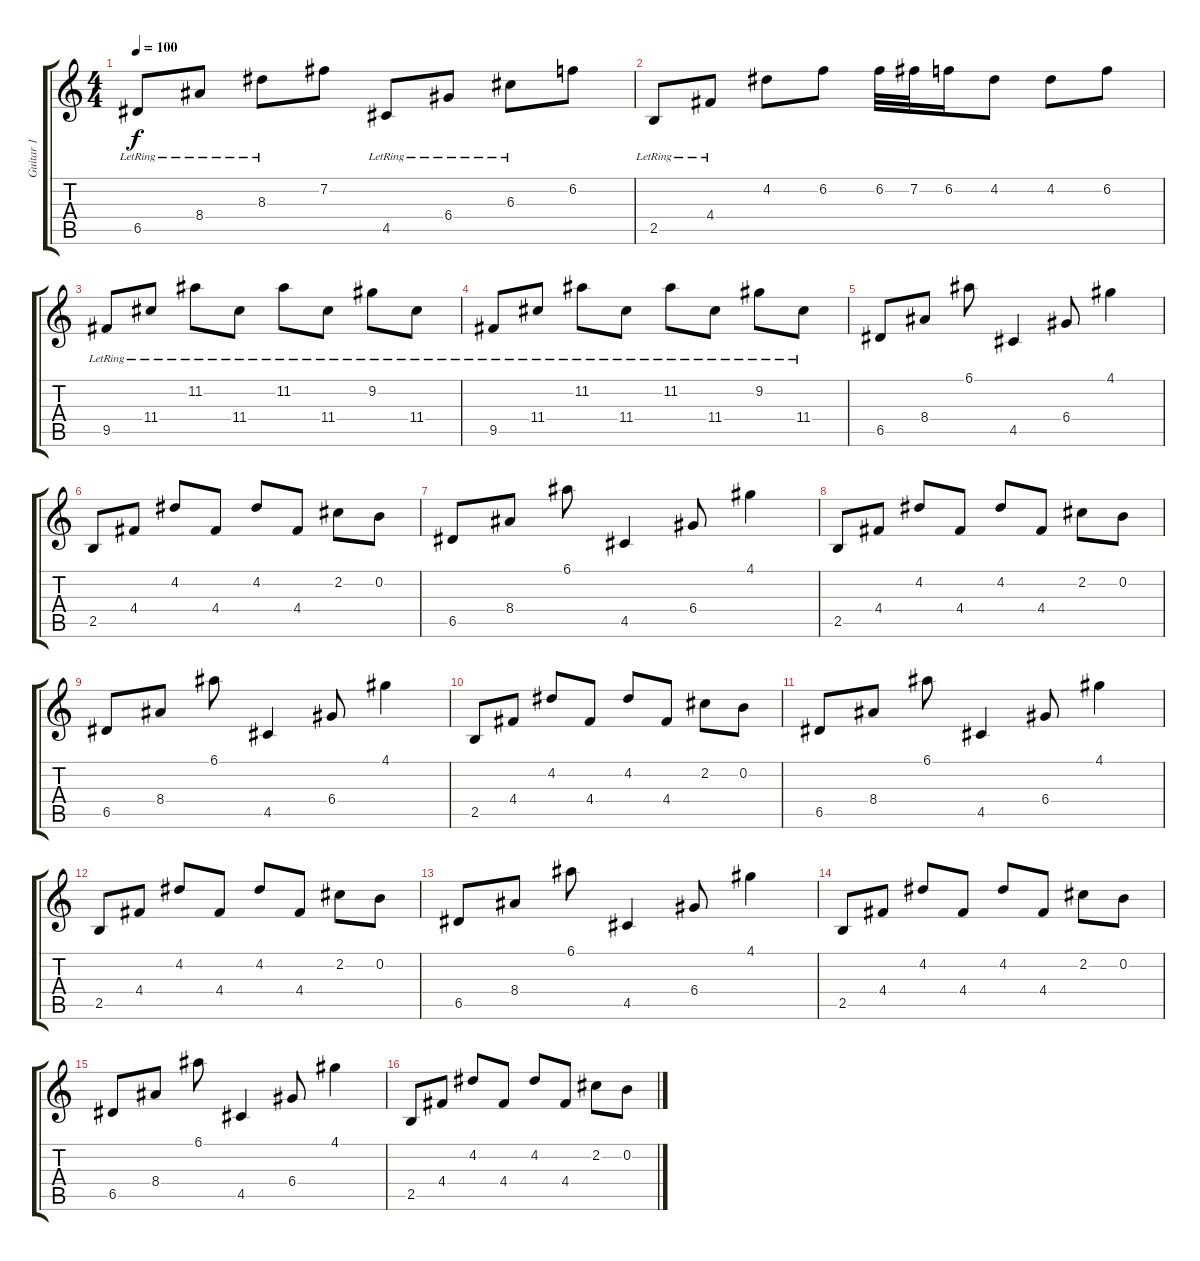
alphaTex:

\track ("Guitar 1" "Guitar 1") {instrument acousticguitarsteel}
\staff {score tabs}
\tuning (E4 B3 G3 D3 A2 E2) {hide}
\ts (4 4)
\tempo 100
\clef g2
\ks c
6.5{lr}.8{dy f} 8.4{lr}.8 8.3{lr}.8 7.2.8 4.5{lr}.8 6.4{lr}.8 6.3{lr}.8 6.2.8 |
2.5{lr}.8 4.4{lr}.8 4.2.8 6.2.8 6.2.32 7.2.32 6.2.16 4.2.8 4.2.8 6.2.8 |
9.5{lr}.8 11.4{lr}.8 11.2{lr}.8 11.4{lr}.8 11.2{lr}.8 11.4{lr}.8 9.2{lr}.8 11.4{lr}.8 |
9.5{lr}.8 11.4{lr}.8 11.2{lr}.8 11.4{lr}.8 11.2{lr}.8 11.4{lr}.8 9.2{lr}.8 11.4{lr}.8 |
6.5.8 8.4.8 6.1.8 4.5.4 6.4.8 4.1.4 |
2.5.8 4.4.8 4.2.8 4.4.8 4.2.8 4.4.8 2.2.8 0.2.8 |
6.5.8 8.4.8 6.1.8 4.5.4 6.4.8 4.1.4 |
2.5.8 4.4.8 4.2.8 4.4.8 4.2.8 4.4.8 2.2.8 0.2.8 |
6.5.8 8.4.8 6.1.8 4.5.4 6.4.8 4.1.4 |
2.5.8 4.4.8 4.2.8 4.4.8 4.2.8 4.4.8 2.2.8 0.2.8 |
6.5.8 8.4.8 6.1.8 4.5.4 6.4.8 4.1.4 |
2.5.8 4.4.8 4.2.8 4.4.8 4.2.8 4.4.8 2.2.8 0.2.8 |
6.5.8 8.4.8 6.1.8 4.5.4 6.4.8 4.1.4 |
2.5.8 4.4.8 4.2.8 4.4.8 4.2.8 4.4.8 2.2.8 0.2.8 |
6.5.8 8.4.8 6.1.8 4.5.4 6.4.8 4.1.4 |
2.5.8 4.4.8 4.2.8 4.4.8 4.2.8 4.4.8 2.2.8 0.2.8
